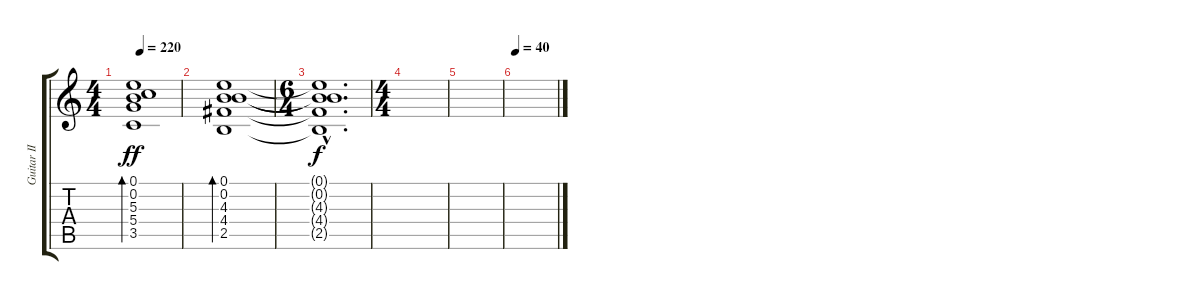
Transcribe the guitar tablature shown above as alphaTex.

\track ("Guitar II" "Guitar II") {instrument overdrivenguitar}
\staff {score tabs}
\tuning (E4 B3 G3 D3 A2 E2) {hide}
\ts (4 4)
\tempo 220
\clef g2
\ks c
(0.1 0.2 5.3 5.4 3.5).1{bd 480 dy ff instrument acousticguitarnylon} |
(0.1 0.2 4.3 4.4 2.5).1{bd 480} |
\ts (6 4)
(0.1{hac t} 0.2{hac t} 4.3{hac t} 4.4{hac t} 2.5{hac t}).1{d dy f} |
\ts (4 4)
|
|
\tempo 40
